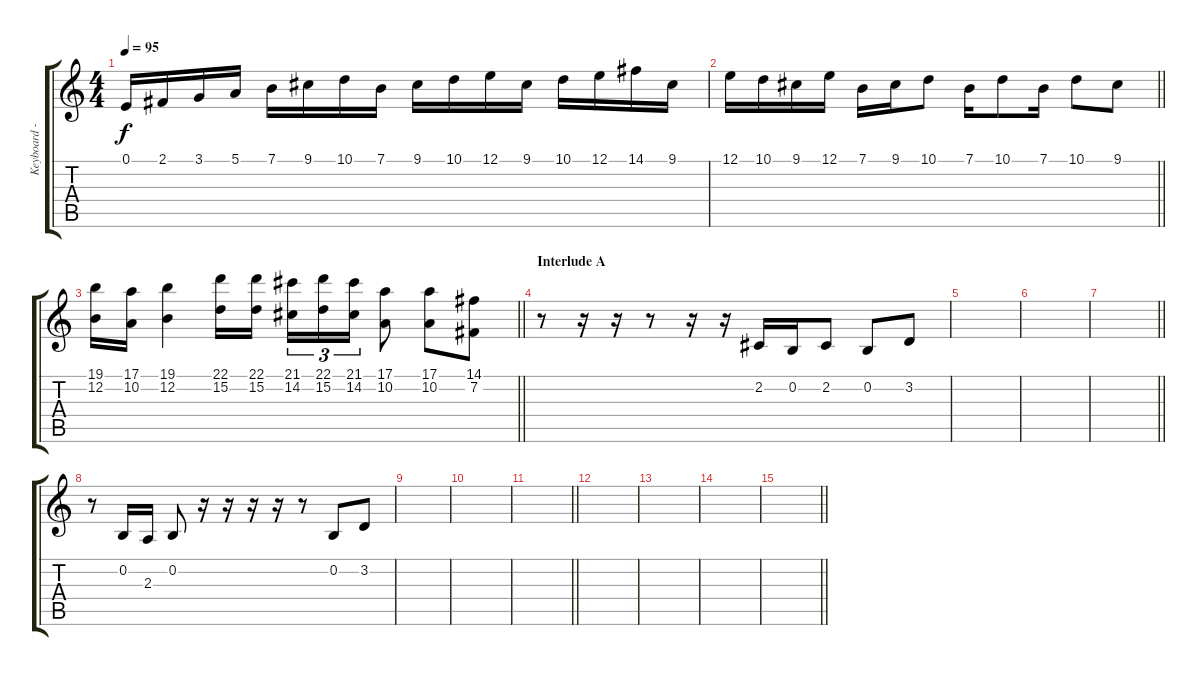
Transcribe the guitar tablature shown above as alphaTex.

\track ("Keyboard - Lead (Miro)" "Keyboard -") {instrument flute}
\staff {score tabs}
\tuning (E4 B3 G3 D3 A2 E2) {hide}
\ts (4 4)
\tempo 95
\clef g2
\ks c
0.1.16{dy f} 2.1.16 3.1.16 5.1.16 7.1.16 9.1.16 10.1.16 7.1.16 9.1.16 10.1.16 12.1.16 9.1.16 10.1.16 12.1.16 14.1.16 9.1.16 |
\barLineRight lightlight
12.1.16 10.1.16 9.1.16 12.1.16 7.1.16 9.1.16 10.1.8 7.1.16 10.1.8 7.1.16 10.1.8 9.1.8 |
\barLineRight lightlight
(19.1 12.2).16 (17.1 10.2).16 (19.1 12.2).4 (22.1 15.2).16 (22.1 15.2).16 (21.1 14.2).16{tu (3 2)} (22.1 15.2).16{tu (3 2)} (21.1 14.2).16{tu (3 2)} (17.1 10.2).8 (17.1 10.2).8 (14.1 7.2).8 |
\section ("" "Interlude A")
r.8{volume 8 instrument orchestrahit} r.16 r.16 r.8 r.16 r.16 2.2.16 0.2.16 2.2.8 0.2.8 3.2.8 |
|
|
\barLineRight lightlight
|
r.8 0.2.16 2.3.16 0.2.8 r.16 r.16 r.16 r.16 r.8 0.2.8 3.2.8 |
|
|
\barLineRight lightlight
|
|
|
|
\barLineRight lightlight
